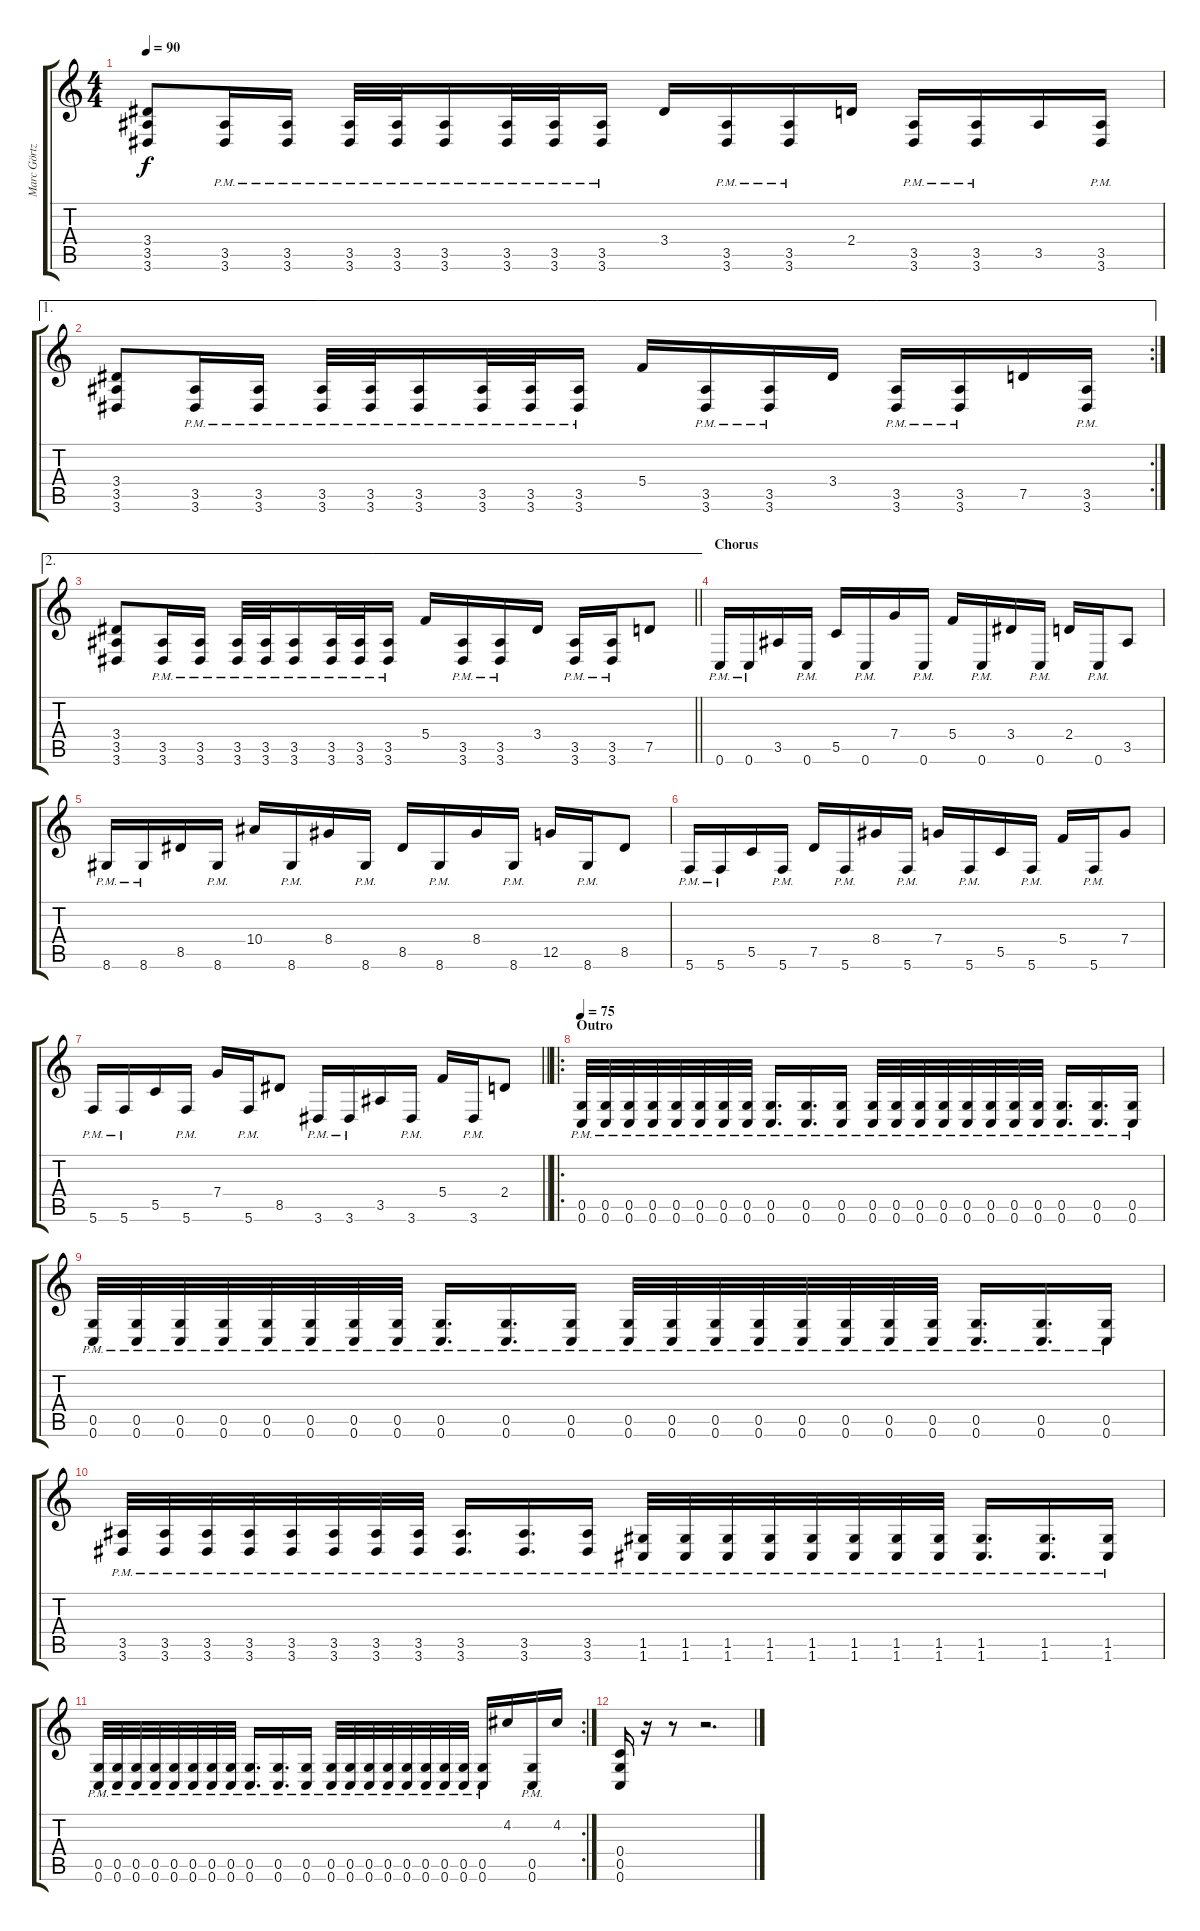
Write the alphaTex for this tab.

\track ("Marc Görtz - Guitar" "Marc Görtz") {instrument distortionguitar}
\staff {score tabs}
\tuning (D4 A3 F3 C3 G2 C2) {hide}
\ts (4 4)
\tempo 90
\clef g2
\ks c
(3.4 3.5 3.6).8{dy f} (3.5{pm} 3.6{pm}).16 (3.5{pm} 3.6{pm}).16 (3.5{pm} 3.6{pm}).32 (3.5{pm} 3.6{pm}).32 (3.5{pm} 3.6{pm}).16 (3.5{pm} 3.6{pm}).32 (3.5{pm} 3.6{pm}).32 (3.5{pm} 3.6{pm}).16 3.4.16 (3.5{pm} 3.6{pm}).16 (3.5{pm} 3.6{pm}).16 2.4.16 (3.5{pm} 3.6{pm}).16 (3.5{pm} 3.6{pm}).16 3.5.16 (3.5{pm} 3.6{pm}).16 |
\ae 1
\rc 2
(3.4 3.5 3.6).8 (3.5{pm} 3.6{pm}).16 (3.5{pm} 3.6{pm}).16 (3.5{pm} 3.6{pm}).32 (3.5{pm} 3.6{pm}).32 (3.5{pm} 3.6{pm}).16 (3.5{pm} 3.6{pm}).32 (3.5{pm} 3.6{pm}).32 (3.5{pm} 3.6{pm}).16 5.4.16 (3.5{pm} 3.6{pm}).16 (3.5{pm} 3.6{pm}).16 3.4.16 (3.5{pm} 3.6{pm}).16 (3.5{pm} 3.6{pm}).16 7.5.16 (3.5{pm} 3.6{pm}).16 |
\ae 2
\barLineRight lightlight
(3.4 3.5 3.6).8 (3.5{pm} 3.6{pm}).16 (3.5{pm} 3.6{pm}).16 (3.5{pm} 3.6{pm}).32 (3.5{pm} 3.6{pm}).32 (3.5{pm} 3.6{pm}).16 (3.5{pm} 3.6{pm}).32 (3.5{pm} 3.6{pm}).32 (3.5{pm} 3.6{pm}).16 5.4.16 (3.5{pm} 3.6{pm}).16 (3.5{pm} 3.6{pm}).16 3.4.16 (3.5{pm} 3.6{pm}).16 (3.5{pm} 3.6{pm}).16 7.5.8 |
\section ("" "Chorus")
0.6{pm}.16 0.6{pm}.16 3.5.16 0.6{pm}.16 5.5.16 0.6{pm}.16 7.4.16 0.6{pm}.16 5.4.16 0.6{pm}.16 3.4.16 0.6{pm}.16 2.4.16 0.6{pm}.16 3.5.8 |
8.6{pm}.16 8.6{pm}.16 8.5.16 8.6{pm}.16 10.4.16 8.6{pm}.16 8.4.16 8.6{pm}.16 8.5.16 8.6{pm}.16 8.4.16 8.6{pm}.16 12.5.16 8.6{pm}.16 8.5.8 |
5.6{pm}.16 5.6{pm}.16 5.5.16 5.6{pm}.16 7.5.16 5.6{pm}.16 8.4.16 5.6{pm}.16 7.4.16 5.6{pm}.16 5.5.16 5.6{pm}.16 5.4.16 5.6{pm}.16 7.4.8 |
\barLineRight lightlight
5.6{pm}.16 5.6{pm}.16 5.5.16 5.6{pm}.16 7.4.16 5.6{pm}.16 8.5.8 3.6{pm}.16 3.6{pm}.16 3.5.16 3.6{pm}.16 5.4.16 3.6{pm}.16 2.4.8 |
\ro
\section ("" "Outro")
\tempo 75
(0.5{pm} 0.6{pm}).32 (0.5{pm} 0.6{pm}).32 (0.5{pm} 0.6{pm}).32 (0.5{pm} 0.6{pm}).32 (0.5{pm} 0.6{pm}).32 (0.5{pm} 0.6{pm}).32 (0.5{pm} 0.6{pm}).32 (0.5{pm} 0.6{pm}).32 (0.5{pm} 0.6{pm}).16{d} (0.5{pm} 0.6{pm}).16{d} (0.5{pm} 0.6{pm}).16 (0.5{pm} 0.6{pm}).32 (0.5{pm} 0.6{pm}).32 (0.5{pm} 0.6{pm}).32 (0.5{pm} 0.6{pm}).32 (0.5{pm} 0.6{pm}).32 (0.5{pm} 0.6{pm}).32 (0.5{pm} 0.6{pm}).32 (0.5{pm} 0.6{pm}).32 (0.5{pm} 0.6{pm}).16{d} (0.5{pm} 0.6{pm}).16{d} (0.5{pm} 0.6{pm}).16 |
(0.5{pm} 0.6{pm}).32 (0.5{pm} 0.6{pm}).32 (0.5{pm} 0.6{pm}).32 (0.5{pm} 0.6{pm}).32 (0.5{pm} 0.6{pm}).32 (0.5{pm} 0.6{pm}).32 (0.5{pm} 0.6{pm}).32 (0.5{pm} 0.6{pm}).32 (0.5{pm} 0.6{pm}).16{d} (0.5{pm} 0.6{pm}).16{d} (0.5{pm} 0.6{pm}).16 (0.5{pm} 0.6{pm}).32 (0.5{pm} 0.6{pm}).32 (0.5{pm} 0.6{pm}).32 (0.5{pm} 0.6{pm}).32 (0.5{pm} 0.6{pm}).32 (0.5{pm} 0.6{pm}).32 (0.5{pm} 0.6{pm}).32 (0.5{pm} 0.6{pm}).32 (0.5{pm} 0.6{pm}).16{d} (0.5{pm} 0.6{pm}).16{d} (0.5{pm} 0.6{pm}).16 |
(3.5{pm} 3.6{pm}).32 (3.5{pm} 3.6{pm}).32 (3.5{pm} 3.6{pm}).32 (3.5{pm} 3.6{pm}).32 (3.5{pm} 3.6{pm}).32 (3.5{pm} 3.6{pm}).32 (3.5{pm} 3.6{pm}).32 (3.5{pm} 3.6{pm}).32 (3.5{pm} 3.6{pm}).16{d} (3.5{pm} 3.6{pm}).16{d} (3.5{pm} 3.6{pm}).16 (1.5{pm} 1.6{pm}).32 (1.5{pm} 1.6{pm}).32 (1.5{pm} 1.6{pm}).32 (1.5{pm} 1.6{pm}).32 (1.5{pm} 1.6{pm}).32 (1.5{pm} 1.6{pm}).32 (1.5{pm} 1.6{pm}).32 (1.5{pm} 1.6{pm}).32 (1.5{pm} 1.6{pm}).16{d} (1.5{pm} 1.6{pm}).16{d} (1.5{pm} 1.6{pm}).16 |
\rc 2
(0.5{pm} 0.6{pm}).32 (0.5{pm} 0.6{pm}).32 (0.5{pm} 0.6{pm}).32 (0.5{pm} 0.6{pm}).32 (0.5{pm} 0.6{pm}).32 (0.5{pm} 0.6{pm}).32 (0.5{pm} 0.6{pm}).32 (0.5{pm} 0.6{pm}).32 (0.5{pm} 0.6{pm}).16{d} (0.5{pm} 0.6{pm}).16{d} (0.5{pm} 0.6{pm}).16 (0.5{pm} 0.6{pm}).32 (0.5{pm} 0.6{pm}).32 (0.5{pm} 0.6{pm}).32 (0.5{pm} 0.6{pm}).32 (0.5{pm} 0.6{pm}).32 (0.5{pm} 0.6{pm}).32 (0.5{pm} 0.6{pm}).32 (0.5{pm} 0.6{pm}).32 (0.5{pm} 0.6{pm}).16 4.2.16 (0.5{pm} 0.6{pm}).16 4.2.16 |
(0.4 0.5 0.6).16 r.16 r.8 r.2{d}
